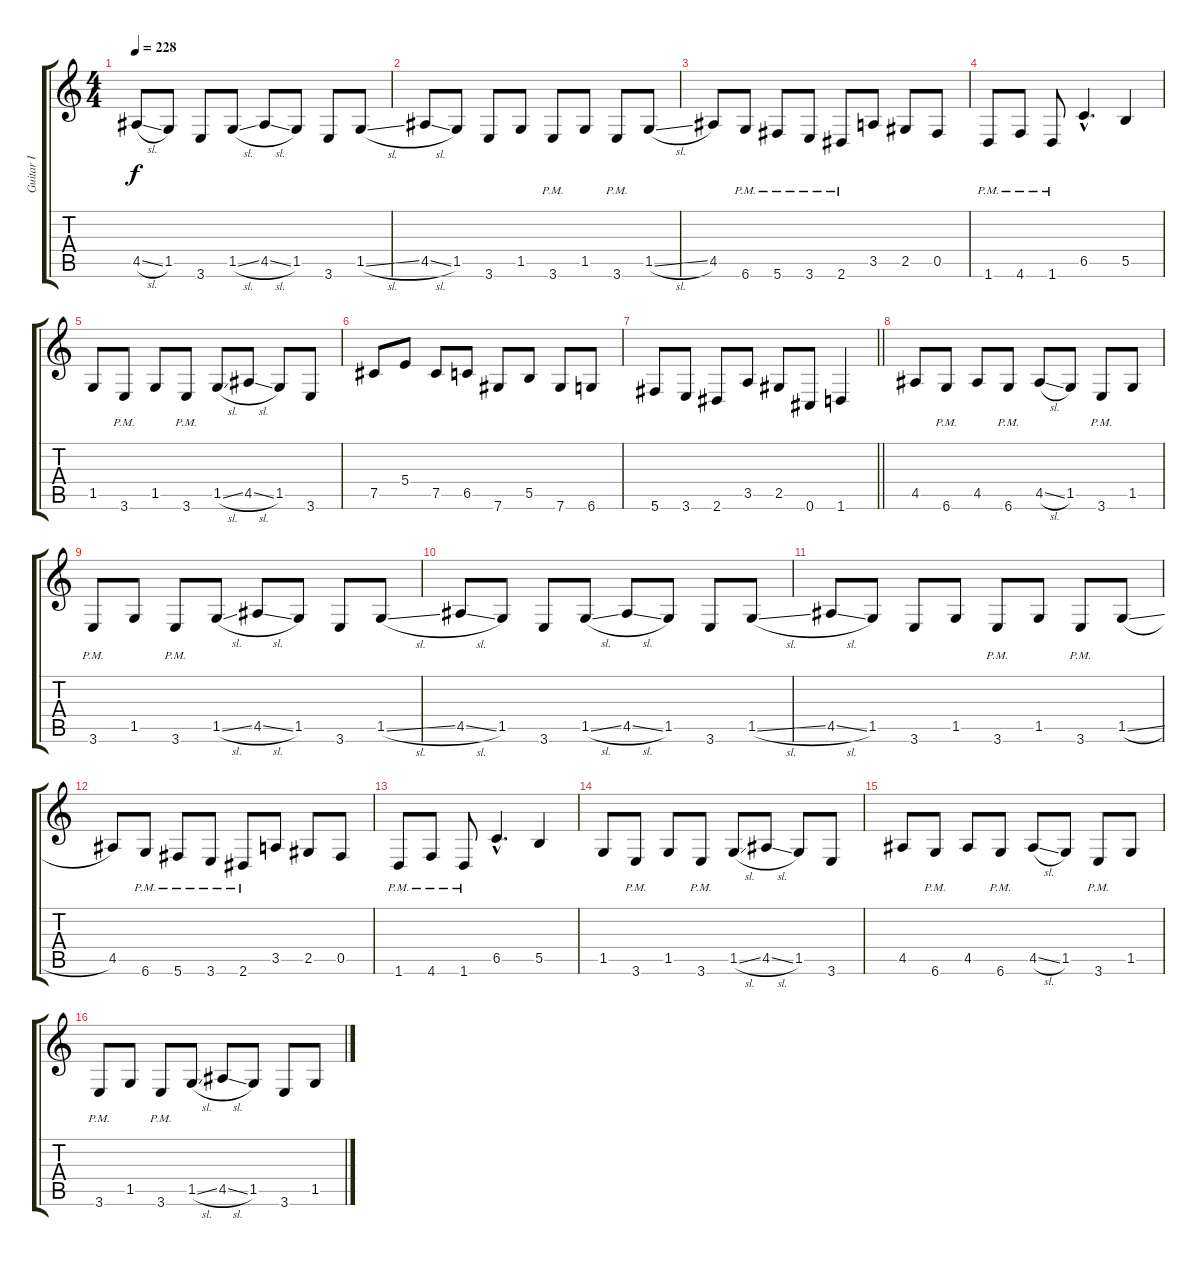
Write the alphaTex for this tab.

\track ("Guitar I" "Guitar I") {instrument distortionguitar}
\staff {score tabs}
\tuning (Db4 Ab3 E3 B2 Gb2 Db2) {hide}
\ts (4 4)
\tempo 228
\clef g2
\ks c
4.5{sl}.8{dy f} 1.5.8 3.6.8 1.5{sl}.8 4.5{sl}.8 1.5.8 3.6.8 1.5{sl}.8 |
4.5{sl}.8 1.5.8 3.6.8 1.5.8 3.6{pm}.8 1.5.8 3.6{pm}.8 1.5{sl}.8 |
4.5.8 6.6{pm}.8 5.6{pm}.8 3.6{pm}.8 2.6{pm}.8 3.5.8 2.5.8 0.5.8 |
1.6{pm}.8 4.6{pm}.8 1.6{pm}.8 6.5{hac}.4{d} 5.5.4 |
1.5.8 3.6{pm}.8 1.5.8 3.6{pm}.8 1.5{sl}.8 4.5{sl}.8 1.5.8 3.6.8 |
7.5.8 5.4.8 7.5.8 6.5.8 7.6.8 5.5.8 7.6.8 6.6.8 |
\barLineRight lightlight
5.6.8 3.6.8 2.6.8 3.5.8 2.5.8 0.6.8 1.6.4 |
4.5.8 6.6{pm}.8 4.5.8 6.6{pm}.8 4.5{sl}.8 1.5.8 3.6{pm}.8 1.5.8 |
3.6{pm}.8 1.5.8 3.6{pm}.8 1.5{sl}.8 4.5{sl}.8 1.5.8 3.6.8 1.5{sl}.8 |
4.5{sl}.8 1.5.8 3.6.8 1.5{sl}.8 4.5{sl}.8 1.5.8 3.6.8 1.5{sl}.8 |
4.5{sl}.8 1.5.8 3.6.8 1.5.8 3.6{pm}.8 1.5.8 3.6{pm}.8 1.5{sl}.8 |
4.5.8 6.6{pm}.8 5.6{pm}.8 3.6{pm}.8 2.6{pm}.8 3.5.8 2.5.8 0.5.8 |
1.6{pm}.8 4.6{pm}.8 1.6{pm}.8 6.5{hac}.4{d} 5.5.4 |
1.5.8 3.6{pm}.8 1.5.8 3.6{pm}.8 1.5{sl}.8 4.5{sl}.8 1.5.8 3.6.8 |
4.5.8 6.6{pm}.8 4.5.8 6.6{pm}.8 4.5{sl}.8 1.5.8 3.6{pm}.8 1.5.8 |
3.6{pm}.8 1.5.8 3.6{pm}.8 1.5{sl}.8 4.5{sl}.8 1.5.8 3.6.8 1.5{sl}.8
